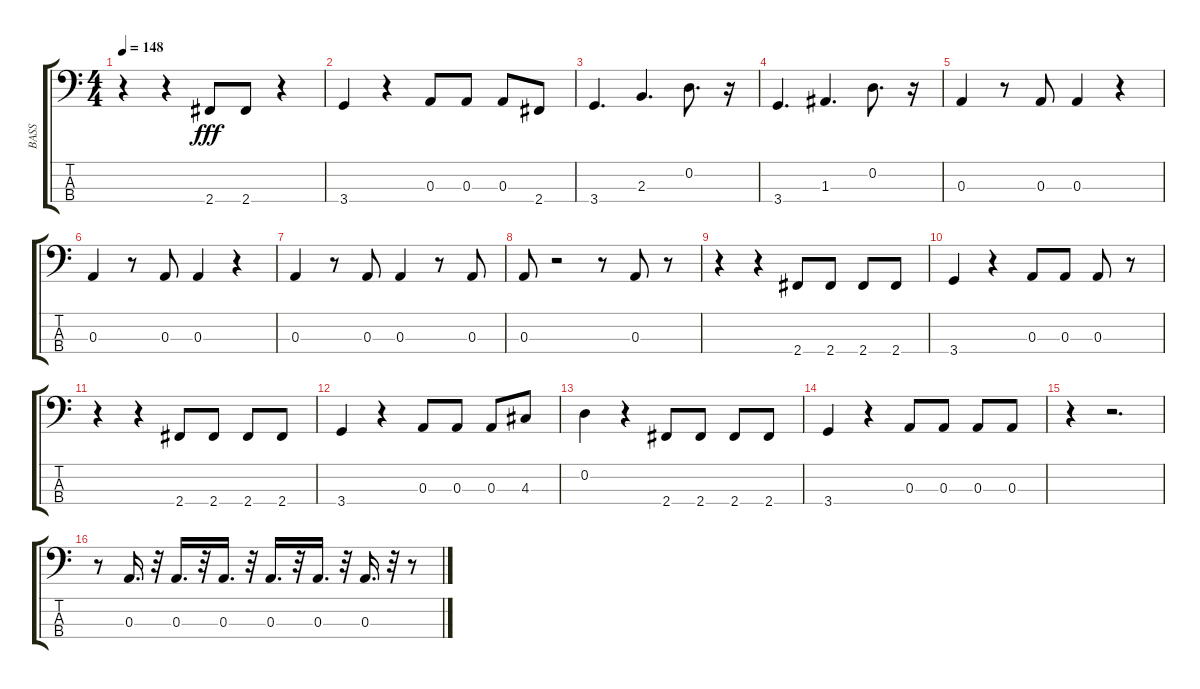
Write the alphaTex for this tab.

\track ("BASS" "BASS") {instrument electricbassfinger}
\staff {score tabs}
\tuning (G2 D2 A1 E1) {hide}
\ts (4 4)
\tempo 148
\clef f4
\ks c
r.4{dy fff} r.4 2.4.8 2.4.8 r.4 |
3.4.4 r.4 0.3.8 0.3.8 0.3.8 2.4.8 |
3.4.4{d} 2.3.4{d} 0.2.8{d} r.16 |
3.4.4{d} 1.3.4{d} 0.2.8{d} r.16 |
0.3.4 r.8 0.3.8 0.3.4 r.4 |
0.3.4 r.8 0.3.8 0.3.4 r.4 |
0.3.4 r.8 0.3.8 0.3.4 r.8 0.3.8 |
0.3.8 r.2 r.8 0.3.8 r.8 |
r.4 r.4 2.4.8 2.4.8 2.4.8 2.4.8 |
3.4.4 r.4 0.3.8 0.3.8 0.3.8 r.8 |
r.4 r.4 2.4.8 2.4.8 2.4.8 2.4.8 |
3.4.4 r.4 0.3.8 0.3.8 0.3.8 4.3.8 |
0.2.4 r.4 2.4.8 2.4.8 2.4.8 2.4.8 |
3.4.4 r.4 0.3.8 0.3.8 0.3.8 0.3.8 |
r.4 r.2{d} |
r.8 0.3.16{d} r.32 0.3.16{d} r.32 0.3.16{d} r.32 0.3.16{d} r.32 0.3.16{d} r.32 0.3.16{d} r.32 r.8
